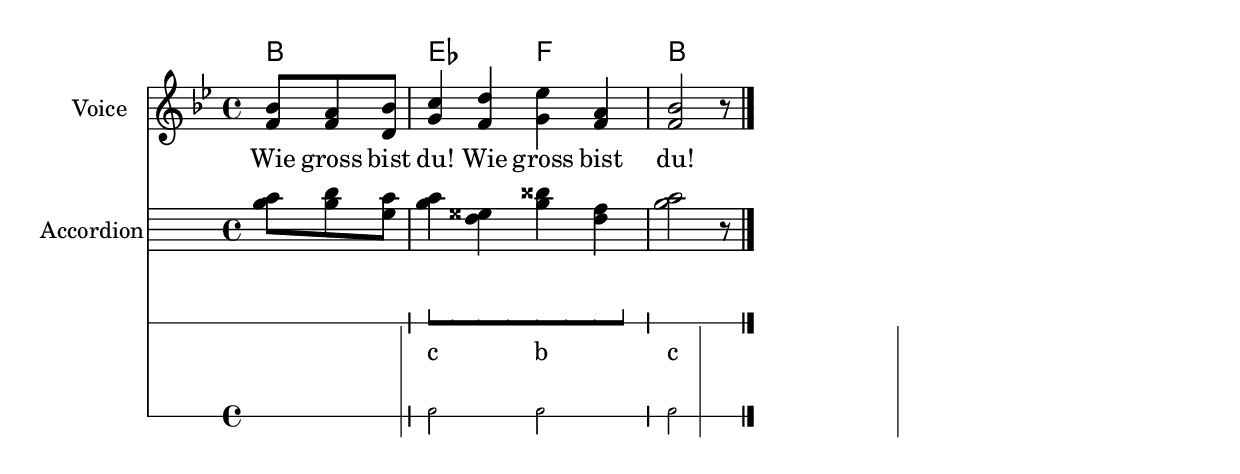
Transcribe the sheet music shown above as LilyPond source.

%% http://lsr.dsi.unimi.it/LSR/Item?id=311

%% LSR: Created on Sat Aug 17 2007 by ak
%% see : http://www.lilypond.org/doc/v2.18/Documentation/snippets/templates#templates-score-for-diatonic-accordion

verse = \lyricmode { Wie gross bist du! Wie gross bist du! }

harmonies = \new ChordNames \chordmode {
  \germanChords
  \set chordChanges = ##t
  bes8 bes8 bes8
  es2 f
  bes1
}

NoStem = { \hide Stem }
NoNoteHead = \hide NoteHead
ZeroBeam = \override Beam.positions = #'(0 . 0)

staffTabLine = \new Staff \with {
  \remove "Time_signature_engraver"
  \remove "Clef_engraver"
} {
  \override Staff.StaffSymbol.line-positions = #'(0)
  % Shows one horizontal line. The vertical line (simulating a bar-line) is simulated with a gridline
  \set Staff.midiInstrument = #"choir aahs"
  \key c \major
  \relative c''
  {
    % disable the following line to see the the noteheads while writing the song
    \NoNoteHead
    \override NoteHead.no-ledgers = ##t

    % The beam between 8th-notes is used to draw the push-line
    %How to fast write the push-lines:
    %  1. write repeatedly 'c c c c c c c c |' for the whole length of the song
    %  2. uncomment the line \NoNoteHead
    %  3. compile
    %  4. Mark the positions on which push/pull changes.
    %     In the score-picture click on the position the push- or pull-part starts
    %           (on the noteHead, the cursor will change to a hand-icon).
    %     The cursor in the source code will jump just at this position.
    %   a) If a push-part starts there, replace the 'c' by an 'e['
    %   b) If a pull-part starts there, replace the 'c' by an 's'
    %  5. Switch into 'overwrite-mode' by pressing the 'ins' key.
    %  6. For the pull-parts overwrite the 'c' with 's'
    %  7. For every push-part replace the last 'c' with 'e]'
    %        8. Switch into 'insert-mode' again
    %  9. At last it should look lik e.g. (s s e[ c | c c c c c c c c | c c c c c c e] s s)
    % 10. re-enable the line \NoNoteHead
    \autoBeamOff
    \ZeroBeam
    s8 s s e[ c c c c c c e] | s s s s s
  }
}

%{
%}

% Accordion melody in tabulator score
% 1. Place a copy of the piano melody below
% 2. Separate piano melody into pull- and push-parts according to the staffTabLine you've already made
% 3. For each line: Double the line. Remark the 1st one (Keeps unchanged as reference) and then change the second line using the transformation paper
%    or the macros 'conv2diaton push.bsh' and 'conv2diaton pull.bsh'
% Tips:
% - In jEdit Search & Replace mark the Option 'Keep Dialog'

AccordionTabTwoCBesDur = {
  % pull 1
  %<f' bes'>8 <f' a'>8 <d' bes'>8 |
  <g'' a''>8 <g'' b''>8 <e'' a''>8 |
  % push 2
  %<g' c''>4 <f' d''> <g' ees''> <f' a'> |
  <g'' a''>4 <d'' eisis''> <g'' bisis''> <d'' f''> |
  % pull 3
  % <f' bes'>2 r8 }
  <g'' a''>2 r8 }

AccordionTab= { \dynamicUp
  % 1. Place a copy of the piano melody above
  % 2. Separate piano melody into pull- and push-parts according to the staffTabLine you've already made
  % 3. For each line: Double the line. Remark the 1st one (Keeps unchanged as reference) and then
  %    change the second line using the transformation paper
  % Tips:
  % - In jEdit Search & Replace mark the Option 'Keep Dialog'
  % -
  \AccordionTabTwoCBesDur
}



\layout {
  \context {
    \Score
    % The vertical line (simulating a bar-line) in
    % the staffBassRhytm is a gridline
    \consists "Grid_line_span_engraver"
  }
  \context {
    \Staff
    \consists "Grid_point_engraver"
    gridInterval = #(ly:make-moment 4/4) % 4/4 - tact. How many beats per bar
    % The following line has to be adjusted O-F-T-E-N.
    \override GridPoint.Y-extent = #'(-2 . -21)
  }
  \context {
    \ChoirStaff
    \remove "System_start_delimiter_engraver"
  }
}

staffVoice = \new Staff = astaffvoice  {
  \time 4/4
  \set Staff.instrumentName = "Voice"
  \set Staff.midiInstrument = "voice oohs"
  \key bes \major
  \partial 8*3
  \clef treble
  {
    \context Voice = "melodyVoi"
    { <f' bes'>8 <f' a'>8 <d' bes'>8 | <g' c''>4 <f' d''> <g' es''> <f' a'> | <f' bes'>2 r8 }
    \bar "|."
  }
}

staffAccordionMel =
\new Staff  \with { \remove "Clef_engraver" } {
  \accidentalStyle forget %Set the accidentals (Vorzeichen) for each note,
  %do not remember them for the rest of the measure.
  \time 4/4
  \set Staff.instrumentName="Accordion"
  \set Staff.midiInstrument="voice oohs"
  \key c \major
  \clef treble
  { \AccordionTab \bar "|." }
}

AltOn =
#(define-music-function (parser location mag) (number?)
  #{ \override Stem.length = #(* 7.0 mag)
      \override NoteHead.font-size =
#(inexact->exact (* (/ 6.0 (log 2.0)) (log mag))) #})

AltOff = {
  \revert Stem.length
  \revert NoteHead.font-size
}

BassRhytm = {s4 s8 | c2 c2 | c2 s8 }
LyricBassRhythmI=  \lyricmode { c b | c }

staffBassRhytm =
\new Staff = staffbass \with { \remove "Clef_engraver" } {
  % This is not a RhythmicStaff  because it must be possible to append lyrics.

  \override Score.GridLine.extra-offset = #'( 13.0 . 0.0 ) % x.y
  \override Staff.StaffSymbol.line-positions = #'( 0 )
  % Shows one horizontal line. The vertical line (simulating a bar-line) is simulated by a grid
  % Search for 'grid' in this page to find all related functions
  \time 4/4
  {
    \context Voice = "VoiceBassRhytm"
    \stemDown \AltOn #0.6
    \relative c''
    {
      \BassRhytm
    }
    \AltOff
    \bar "|."
  }
}

\score {
  \new ChoirStaff <<
    \harmonies
    \staffVoice
    \context Lyrics = "lmelodyVoi"
      \with { alignBelowContext = astaffvoice }
      \lyricsto melodyVoi \verse
    \staffAccordionMel
    \staffTabLine
    \staffBassRhytm
    \context Lyrics = "lBassRhytmAboveI"
      \with { alignAboveContext = staffbass }
      \lyricsto VoiceBassRhytm \LyricBassRhythmI
  >>
}


% LSR: %%%%%%%%%%%%%%%%%%%%%%%%%%%%%%%%%%%%%%%%%%%%%%%%%%%%%%%%%%%%%%%%
% LSR: %                            APPENDIX                          %
% LSR: %     macro 'macro_conv2diaton_push.bsh' for jedit editor      %
% LSR: %%%%%%%%%%%%%%%%%%%%%%%%%%%%%%%%%%%%%%%%%%%%%%%%%%%%%%%%%%%%%%%%
% LSR:
% LSR: { 
% LSR: // original saved in 'Handorg_Adria_Diaton_III.xls'
% LSR: // Save this buffer, to the other recorded macros in the jedit editor
% LSR: // and the macro should appear in the
% LSR: // Macros menu.

% LSR: // /ak 17.8.07 This macro from converts lilypond piano notation into 
% LSR: // lilypond tabulator notation for the push-part (at the bottom the pull-part) of a diatonic accordion
% LSR: // It replaces the piano notes of the line where the cursor is by the accordion notation
% LSR:
% LSR: // Known issues: 1) A note at the end of line is not replaced
% LSR:
% LSR: textArea.goToEndOfWhiteSpace(false);
% LSR: textArea.goToStartOfWhiteSpace(true);
% LSR:
% LSR: String firstName, lastName; 

% LSR: int ReplaceTextInSelection(String sfind, String sreplace)
% LSR: {
% LSR: //MsgConcat = new StringBuffer(512);
% LSR: //MsgConcat.append("Ha");
% LSR:
% LSR: //Macros.message(view, "On that line replace \"" + sfind + "\" by \"" + sreplace+ "\"");
% LSR: SearchAndReplace.setSearchString(sfind.toString());
% LSR: SearchAndReplace.setReplaceString(sreplace.toString());
% LSR: SearchAndReplace.setBeanShellReplace(false);
% LSR: SearchAndReplace.setIgnoreCase(true);
% LSR: SearchAndReplace.replace(view);
% LSR: SearchAndReplace.setRegexp(true);
% LSR: return 1;
% LSR: }
% LSR:
% LSR:
% LSR: String % LSR: smainfind;
% LSR: String smainrepl;
% LSR:
% LSR:
% LSR: // Push-part tmp
% LSR: smainfind="(\\s|^|<|\\{)(c,)([^\'^is^es])"; smainrepl="$1tmpd\'-.$3"; ReplaceTextInSelection( % LSR: smainfind, smainrepl );
% LSR: smainfind="(\\s|^|<|\\{)(cis,)([^\'^is^es])"; smainrepl="$1tmpr-.$3"; ReplaceTextInSelection( % LSR: smainfind, smainrepl );
% LSR: smainfind="(\\s|^|<|\\{)(des,)([^\'^is^es])"; smainrepl="$1tmpr-.$3"; ReplaceTextInSelection( % LSR: smainfind, smainrepl );
% LSR: smainfind="(\\s|^|<|\\{)(d,)([^\'^is^es])"; smainrepl="$1tmpbisis-.$3"; ReplaceTextInSelection( % LSR: smainfind, smainrepl );
% LSR: smainfind="(\\s|^|<|\\{)(dis,)([^\'^is^es])"; smainrepl="$1tmpdisis\'-.$3"; ReplaceTextInSelection( % LSR: smainfind, smainrepl );
% LSR: smainfind="(\\s|^|<|\\{)(ees,)([^\'^is^es])"; smainrepl="$1tmpdisis\'-.$3"; ReplaceTextInSelection( % LSR: smainfind, smainrepl );
% LSR: smainfind="(\\s|^|<|\\{)(e,)([^\'^is^es])"; smainrepl="$1tmpg$3"; ReplaceTextInSelection( % LSR: smainfind, smainrepl );
% LSR: smainfind="(\\s|^|<|\\{)(f,)([^\'^is^es])"; smainrepl="$1tmpf$3"; ReplaceTextInSelection( % LSR: smainfind, smainrepl );
% LSR: smainfind="(\\s|^|<|\\{)(fis,)([^\'^is^es])"; smainrepl="$1tmpe$3"; ReplaceTextInSelection( % LSR: smainfind, smainrepl );
% LSR: smainfind="(\\s|^|<|\\{)(ges,)([^\'^is^es])"; smainrepl="$1tmpe$3"; ReplaceTextInSelection( % LSR: smainfind, smainrepl );
% LSR: smainfind="(\\s|^|<|\\{)(g,)([^\'^is^es])"; smainrepl="$1tmpb$3"; ReplaceTextInSelection( % LSR: smainfind, smainrepl );
% LSR: smainfind="(\\s|^|<|\\{)(gis,)([^\'^is^es])"; smainrepl="$1tmpr-.$3"; ReplaceTextInSelection( % LSR: smainfind, smainrepl );
% LSR: smainfind="(\\s|^|<|\\{)(aes,)([^\'^is^es])"; smainrepl="$1tmpr-.$3"; ReplaceTextInSelection( % LSR: smainfind, smainrepl );
% LSR: smainfind="(\\s|^|<|\\{)(a,)([^\'^is^es])"; smainrepl="$1tmpa$3"; ReplaceTextInSelection( % LSR: smainfind, smainrepl );
% LSR: smainfind="(\\s|^|<|\\{)(ais,)([^\'^is^es])"; smainrepl="$1tmpfisis\'-.$3"; ReplaceTextInSelection( % LSR: smainfind, smainrepl );
% LSR: smainfind="(\\s|^|<|\\{)(bes,)([^\'^is^es])"; smainrepl="$1tmpfisis\'-.$3"; ReplaceTextInSelection( % LSR: smainfind, smainrepl );
% LSR: smainfind="(\\s|^|<|\\{)(b,)([^\'^is^es])"; smainrepl="$1tmpr-.$3"; ReplaceTextInSelection( % LSR: smainfind, smainrepl );
% LSR: smainfind="(\\s|^|<|\\{)(c)([^\'^is^es])"; smainrepl="$1tmpd\'-.$3"; ReplaceTextInSelection( % LSR: smainfind, smainrepl );
% LSR: smainfind="(\\s|^|<|\\{)(cis)([^\'^is^es])"; smainrepl="$1tmpr-.$3"; ReplaceTextInSelection( % LSR: smainfind, smainrepl );
% LSR: smainfind="(\\s|^|<|\\{)(des)([^\'^is^es])"; smainrepl="$1tmpr-.$3"; ReplaceTextInSelection( % LSR: smainfind, smainrepl );
% LSR: smainfind="(\\s|^|<|\\{)(d)([^\'^is^es])"; smainrepl="$1tmpbisis$3"; ReplaceTextInSelection( % LSR: smainfind, smainrepl );
% LSR: smainfind="(\\s|^|<|\\{)(dis)([^\'^is^es])"; smainrepl="$1tmpdisis\'$3"; ReplaceTextInSelection( % LSR: smainfind, smainrepl );
% LSR: smainfind="(\\s|^|<|\\{)(ees)([^\'^is^es])"; smainrepl="$1tmpdisis\'$3"; ReplaceTextInSelection( % LSR: smainfind, smainrepl );
% LSR: smainfind="(\\s|^|<|\\{)(e)([^\'^is^es])"; smainrepl="$1tmpf\'$3"; ReplaceTextInSelection( % LSR: smainfind, smainrepl );
% LSR: smainfind="(\\s|^|<|\\{)(f)([^\'^is^es])"; smainrepl="$1tmpe\'$3"; ReplaceTextInSelection( % LSR: smainfind, smainrepl );
% LSR: smainfind="(\\s|^|<|\\{)(fis)([^\'^is^es])"; smainrepl="$1tmpaisis\'$3"; ReplaceTextInSelection( % LSR: smainfind, smainrepl );
% LSR: smainfind="(\\s|^|<|\\{)(ges)([^\'^is^es])"; smainrepl="$1tmpaisis\'$3"; ReplaceTextInSelection( % LSR: smainfind, smainrepl );
% LSR: smainfind="(\\s|^|<|\\{)(g)([^\'^is^es])"; smainrepl="$1tmpa\'$3"; ReplaceTextInSelection( % LSR: smainfind, smainrepl );
% LSR: smainfind="(\\s|^|<|\\{)(gis)([^\'^is^es])"; smainrepl="$1tmpr-.$3"; ReplaceTextInSelection( % LSR: smainfind, smainrepl );
% LSR: smainfind="(\\s|^|<|\\{)(aes)([^\'^is^es])"; smainrepl="$1tmpr-.$3"; ReplaceTextInSelection( % LSR: smainfind, smainrepl );
% LSR: smainfind="(\\s|^|<|\\{)(a)([^\'^is^es])"; smainrepl="$1tmpg\'$3"; ReplaceTextInSelection( % LSR: smainfind, smainrepl );
% LSR: smainfind="(\\s|^|<|\\{)(ais)([^\'^is^es])"; smainrepl="$1tmpfisis\'$3"; ReplaceTextInSelection( % LSR: smainfind, smainrepl );
% LSR: smainfind="(\\s|^|<|\\{)(bes)([^\'^is^es])"; smainrepl="$1tmpfisis\'$3"; ReplaceTextInSelection( % LSR: smainfind, smainrepl );
% LSR: smainfind="(\\s|^|<|\\{)(b)([^\'^is^es])"; smainrepl="$1tmpr$3"; ReplaceTextInSelection( % LSR: smainfind, smainrepl );
% LSR: smainfind="(\\s|^|<|\\{)(c\')([^\'^is^es])"; smainrepl="$1tmpb\'-.$3"; ReplaceTextInSelection( % LSR: smainfind, smainrepl );
% LSR: smainfind="(\\s|^|<|\\{)(cis\')([^\'^is^es])"; smainrepl="$1tmpr-.$3"; ReplaceTextInSelection( % LSR: smainfind, smainrepl );
% LSR: smainfind="(\\s|^|<|\\{)(des\')([^\'^is^es])"; smainrepl="$1tmpr-.$3"; ReplaceTextInSelection( % LSR: smainfind, smainrepl );
% LSR: smainfind="(\\s|^|<|\\{)(d\')([^\'^is^es])"; smainrepl="$1tmpeisis\'\'$3"; ReplaceTextInSelection( % LSR: smainfind, smainrepl );
% LSR: smainfind="(\\s|^|<|\\{)(dis\')([^\'^is^es])"; smainrepl="$1tmpcisis\'\'$3"; ReplaceTextInSelection( % LSR: smainfind, smainrepl );
% LSR: smainfind="(\\s|^|<|\\{)(ees\')([^\'^is^es])"; smainrepl="$1tmpcisis\'\'$3"; ReplaceTextInSelection( % LSR: smainfind, smainrepl );
% LSR: smainfind="(\\s|^|<|\\{)(e\')([^\'^is^es])"; smainrepl="$1tmpe\'\'$3"; ReplaceTextInSelection( % LSR: smainfind, smainrepl );
% LSR: smainfind="(\\s|^|<|\\{)(f\')([^\'^is^es])"; smainrepl="$1tmpd\'\'$3"; ReplaceTextInSelection( % LSR: smainfind, smainrepl );
% LSR: smainfind="(\\s|^|<|\\{)(fis\')([^\'^is^es])"; smainrepl="$1tmpgisis\'\'$3"; ReplaceTextInSelection( % LSR: smainfind, smainrepl );
% LSR: smainfind="(\\s|^|<|\\{)(ges\')([^\'^is^es])"; smainrepl="$1tmpgisis\'\'$3"; ReplaceTextInSelection( % LSR: smainfind, smainrepl );
% LSR: smainfind="(\\s|^|<|\\{)(g\')([^\'^is^es])"; smainrepl="$1tmpg\'\'$3"; ReplaceTextInSelection( % LSR: smainfind, smainrepl );
% LSR: smainfind="(\\s|^|<|\\{)(gis\')([^\'^is^es])"; smainrepl="$1tmpr-.$3"; ReplaceTextInSelection( % LSR: smainfind, smainrepl );
% LSR: smainfind="(\\s|^|<|\\{)(as\')([^\'^is^es])"; smainrepl="$1tmpr-.$3"; ReplaceTextInSelection( % LSR: smainfind, smainrepl );
% LSR: smainfind="(\\s|^|<|\\{)(a\')([^\'^is^es])"; smainrepl="$1tmpf\'\'$3"; ReplaceTextInSelection( % LSR: smainfind, smainrepl );
% LSR: smainfind="(\\s|^|<|\\{)(ais\')([^\'^is^es])"; smainrepl="$1tmpfisis\'-.$3"; ReplaceTextInSelection( % LSR: smainfind, smainrepl );
% LSR: smainfind="(\\s|^|<|\\{)(bes\')([^\'^is^es])"; smainrepl="$1tmpfisis\'-.$3"; ReplaceTextInSelection( % LSR: smainfind, smainrepl );
% LSR: smainfind="(\\s|^|<|\\{)(b\')([^\'^is^es])"; smainrepl="$1tmpr-.$3"; ReplaceTextInSelection( % LSR: smainfind, smainrepl );
% LSR: smainfind="(\\s|^|<|\\{)(c\'\')([^\'^is^es])"; smainrepl="$1tmpa\'\'-.$3"; ReplaceTextInSelection( % LSR: smainfind, smainrepl );
% LSR: smainfind="(\\s|^|<|\\{)(cis\'\')([^\'^is^es])"; smainrepl="$1tmpr-.$3"; ReplaceTextInSelection( % LSR: smainfind, smainrepl );
% LSR: smainfind="(\\s|^|<|\\{)(des\'\')([^\'^is^es])"; smainrepl="$1tmpr-.$3"; ReplaceTextInSelection( % LSR: smainfind, smainrepl );
% LSR: smainfind="(\\s|^|<|\\{)(d\'\')([^\'^is^es])"; smainrepl="$1tmpeisis\'\'-.$3"; ReplaceTextInSelection( % LSR: smainfind, smainrepl );
% LSR: smainfind="(\\s|^|<|\\{)(dis\'\')([^\'^is^es])"; smainrepl="$1tmpbisis\'\'$3"; ReplaceTextInSelection( % LSR: smainfind, smainrepl );
% LSR: smainfind="(\\s|^|<|\\{)(ees\'\')([^\'^is^es])"; smainrepl="$1tmpbisis\'\'$3"; ReplaceTextInSelection( % LSR: smainfind, smainrepl );
% LSR: smainfind="(\\s|^|<|\\{)(e\'\')([^\'^is^es])"; smainrepl="$1tmpd\'\'\'$3"; ReplaceTextInSelection( % LSR: smainfind, smainrepl );
% LSR: smainfind="(\\s|^|<|\\{)(f\'\')([^\'^is^es])"; smainrepl="$1tmpc\'\'\'$3"; ReplaceTextInSelection( % LSR: smainfind, smainrepl );
% LSR: smainfind="(\\s|^|<|\\{)(fis\'\')([^\'^is^es])"; smainrepl="$1tmpgisis\'\'-.$3"; ReplaceTextInSelection( % LSR: smainfind, smainrepl );
% LSR: smainfind="(\\s|^|<|\\{)(ges\'\')([^\'^is^es])"; smainrepl="$1tmpgisis\'\'-.$3"; ReplaceTextInSelection( % LSR: smainfind, smainrepl );
% LSR: smainfind="(\\s|^|<|\\{)(g\'\')([^\'^is^es])"; smainrepl="$1tmpf\'\'\'$3"; ReplaceTextInSelection( % LSR: smainfind, smainrepl );
% LSR: smainfind="(\\s|^|<|\\{)(gis\'\')([^\'^is^es])"; smainrepl="$1tmpr-.$3"; ReplaceTextInSelection( % LSR: smainfind, smainrepl );
% LSR: smainfind="(\\s|^|<|\\{)(aes\'\')([^\'^is^es])"; smainrepl="$1tmpr-.$3"; ReplaceTextInSelection( % LSR: smainfind, smainrepl );
% LSR: smainfind="(\\s|^|<|\\{)(a\'\')([^\'^is^es])"; smainrepl="$1tmpe\'\'\'$3"; ReplaceTextInSelection( % LSR: smainfind, smainrepl );
% LSR: smainfind="(\\s|^|<|\\{)(ais\'\')([^\'^is^es])"; smainrepl="$1tmpr-.$3"; ReplaceTextInSelection( % LSR: smainfind, smainrepl );
% LSR: smainfind="(\\s|^|<|\\{)(bes\'\')([^\'^is^es])"; smainrepl="$1tmpr-.$3"; ReplaceTextInSelection( % LSR: smainfind, smainrepl );
% LSR: smainfind="(\\s|^|<|\\{)(b\'\')([^\'^is^es])"; smainrepl="$1tmpr-.$3"; ReplaceTextInSelection( % LSR: smainfind, smainrepl );

% LSR: smainfind="(\\s|^|<|\\{)(tmp)()"; smainrepl="$1$3"; ReplaceTextInSelection( % LSR: smainfind, smainrepl );
% LSR: */
% LSR:
% LSR: /*
% LSR: // Pull-part tmp
% LSR: smainfind="(\\s|^|<|\\{)(c,)([^\'^is^es])"; smainrepl="$1tmpa-.$3"; ReplaceTextInSelection( % LSR: smainfind, smainrepl );
% LSR: smainfind="(\\s|^|<|\\{)(cis,)([^\'^is^es])"; smainrepl="$1tmpdisis\'-.$3"; ReplaceTextInSelection( % LSR: smainfind, smainrepl );
% LSR: smainfind="(\\s|^|<|\\{)(des,)([^\'^is^es])"; smainrepl="$1tmpdisis\'-.$3"; ReplaceTextInSelection( % LSR: smainfind, smainrepl );
% LSR: smainfind="(\\s|^|<|\\{)(d,)([^\'^is^es])"; smainrepl="$1tmpd\'-.$3"; ReplaceTextInSelection( % LSR: smainfind, smainrepl );
% LSR: smainfind="(\\s|^|<|\\{)(dis,)([^\'^is^es])"; smainrepl="$1tmpbisis-.$3"; ReplaceTextInSelection( % LSR: smainfind, smainrepl );
% LSR: smainfind="(\\s|^|<|\\{)(ees,)([^\'^is^es])"; smainrepl="$1tmpbisis-.$3"; ReplaceTextInSelection( % LSR: smainfind, smainrepl );
% LSR: smainfind="(\\s|^|<|\\{)(e,)([^\'^is^es])"; smainrepl="$1tmpc\'-.$3"; ReplaceTextInSelection( % LSR: smainfind, smainrepl );
% LSR: smainfind="(\\s|^|<|\\{)(f,)([^\'^is^es])"; smainrepl="$1tmpf\'-.$3"; ReplaceTextInSelection( % LSR: smainfind, smainrepl );
% LSR: smainfind="(\\s|^|<|\\{)(fis,)([^\'^is^es])"; smainrepl="$1tmpfisis\'-.$3"; ReplaceTextInSelection( % LSR: smainfind, smainrepl );
% LSR: smainfind="(\\s|^|<|\\{)(ges,)([^\'^is^es])"; smainrepl="$1tmpfisis\'-.$3"; ReplaceTextInSelection( % LSR: smainfind, smainrepl );
% LSR: smainfind="(\\s|^|<|\\{)(g,)([^\'^is^es])"; smainrepl="$1tmpg$3"; ReplaceTextInSelection( % LSR: smainfind, smainrepl );
% LSR: smainfind="(\\s|^|<|\\{)(gis,)([^\'^is^es])"; smainrepl="$1tmpe$3"; ReplaceTextInSelection( % LSR: smainfind, smainrepl );
% LSR: smainfind="(\\s|^|<|\\{)(aes,)([^\'^is^es])"; smainrepl="$1tmpe$3"; ReplaceTextInSelection( % LSR: smainfind, smainrepl );
% LSR: smainfind="(\\s|^|<|\\{)(a,)([^\'^is^es])"; smainrepl="$1tmpr-.$3"; ReplaceTextInSelection( % LSR: smainfind, smainrepl );
% LSR: smainfind="(\\s|^|<|\\{)(ais,)([^\'^is^es])"; smainrepl="$1tmpf$3"; ReplaceTextInSelection( % LSR: smainfind, smainrepl );
% LSR: smainfind="(\\s|^|<|\\{)(bes,)([^\'^is^es])"; smainrepl="$1tmpf$3"; ReplaceTextInSelection( % LSR: smainfind, smainrepl );
% LSR: smainfind="(\\s|^|<|\\{)(b,)([^\'^is^es])"; smainrepl="$1tmpb$3"; ReplaceTextInSelection( % LSR: smainfind, smainrepl );
% LSR: smainfind="(\\s|^|<|\\{)(c)([^\'^is^es])"; smainrepl="$1tmpa$3"; ReplaceTextInSelection( % LSR: smainfind, smainrepl );
% LSR: smainfind="(\\s|^|<|\\{)(cis)([^\'^is^es])"; smainrepl="$1tmpdisis\'$3"; ReplaceTextInSelection( % LSR: smainfind, smainrepl );
% LSR: smainfind="(\\s|^|<|\\{)(des)([^\'^is^es])"; smainrepl="$1tmpdisis\'$3"; ReplaceTextInSelection( % LSR: smainfind, smainrepl );
% LSR: smainfind="(\\s|^|<|\\{)(d)([^\'^is^es])"; smainrepl="$1tmpd\'$3"; ReplaceTextInSelection( % LSR: smainfind, smainrepl );
% LSR: smainfind="(\\s|^|<|\\{)(dis)([^\'^is^es])"; smainrepl="$1tmpbisis$3"; ReplaceTextInSelection( % LSR: smainfind, smainrepl );
% LSR: smainfind="(\\s|^|<|\\{)(ees)([^\'^is^es])"; smainrepl="$1tmpbisis$3"; ReplaceTextInSelection( % LSR: smainfind, smainrepl );
% LSR: smainfind="(\\s|^|<|\\{)(e)([^\'^is^es])"; smainrepl="$1tmpc\'$3"; ReplaceTextInSelection( % LSR: smainfind, smainrepl );
% LSR: smainfind="(\\s|^|<|\\{)(f)([^\'^is^es])"; smainrepl="$1tmpf\'$3"; ReplaceTextInSelection( % LSR: smainfind, smainrepl );
% LSR: smainfind="(\\s|^|<|\\{)(fis)([^\'^is^es])"; smainrepl="$1tmpfisis\'$3"; ReplaceTextInSelection( % LSR: smainfind, smainrepl );
% LSR: smainfind="(\\s|^|<|\\{)(ges)([^\'^is^es])"; smainrepl="$1tmpfisis\'$3"; ReplaceTextInSelection( % LSR: smainfind, smainrepl );
% LSR: smainfind="(\\s|^|<|\\{)(g)([^\'^is^es])"; smainrepl="$1tmpe\'$3"; ReplaceTextInSelection( % LSR: smainfind, smainrepl );
% LSR: smainfind="(\\s|^|<|\\{)(gis)([^\'^is^es])"; smainrepl="$1tmpaisis\'$3"; ReplaceTextInSelection( % LSR: smainfind, smainrepl );
% LSR: smainfind="(\\s|^|<|\\{)(aes)([^\'^is^es])"; smainrepl="$1tmpaisis\'$3"; ReplaceTextInSelection( % LSR: smainfind, smainrepl );
% LSR: smainfind="(\\s|^|<|\\{)(a)([^\'^is^es])"; smainrepl="$1tmpa\'$3"; ReplaceTextInSelection( % LSR: smainfind, smainrepl );
% LSR: smainfind="(\\s|^|<|\\{)(ais)([^\'^is^es])"; smainrepl="$1tmpg\'$3"; ReplaceTextInSelection( % LSR: smainfind, smainrepl );
% LSR: smainfind="(\\s|^|<|\\{)(bes)([^\'^is^es])"; smainrepl="$1tmpg\'$3"; ReplaceTextInSelection( % LSR: smainfind, smainrepl );
% LSR: smainfind="(\\s|^|<|\\{)(b)([^\'^is^es])"; smainrepl="$1tmpc\'\'$3"; ReplaceTextInSelection( % LSR: smainfind, smainrepl );
% LSR: smainfind="(\\s|^|<|\\{)(c\')([^\'^is^es])"; smainrepl="$1tmpb\'$3"; ReplaceTextInSelection( % LSR: smainfind, smainrepl );
% LSR: smainfind="(\\s|^|<|\\{)(cis\')([^\'^is^es])"; smainrepl="$1tmpcisis\'\'$3"; ReplaceTextInSelection( % LSR: smainfind, smainrepl );
% LSR: smainfind="(\\s|^|<|\\{)(des\')([^\'^is^es])"; smainrepl="$1tmpcisis\'\'$3"; ReplaceTextInSelection( % LSR: smainfind, smainrepl );
% LSR: smainfind="(\\s|^|<|\\{)(d\')([^\'^is^es])"; smainrepl="$1tmpe\'\'$3"; ReplaceTextInSelection( % LSR: smainfind, smainrepl );
% LSR: smainfind="(\\s|^|<|\\{)(dis\')([^\'^is^es])"; smainrepl="$1tmpeisis\'\'$3"; ReplaceTextInSelection( % LSR: smainfind, smainrepl );
% LSR: smainfind="(\\s|^|<|\\{)(ees\')([^\'^is^es])"; smainrepl="$1tmpeisis\'\'$3"; ReplaceTextInSelection( % LSR: smainfind, smainrepl );
% LSR: smainfind="(\\s|^|<|\\{)(e\')([^\'^is^es])"; smainrepl="$1tmpd\'\'$3"; ReplaceTextInSelection( % LSR: smainfind, smainrepl );
% LSR: smainfind="(\\s|^|<|\\{)(f\')([^\'^is^es])"; smainrepl="$1tmpg\'\'$3"; ReplaceTextInSelection( % LSR: smainfind, smainrepl );
% LSR: smainfind="(\\s|^|<|\\{)(fis\')([^\'^is^es])"; smainrepl="$1tmpfisis\'-.$3"; ReplaceTextInSelection( % LSR: smainfind, smainrepl );
% LSR: smainfind="(\\s|^|<|\\{)(ges\')([^\'^is^es])"; smainrepl="$1tmpfisis\'-.$3"; ReplaceTextInSelection( % LSR: smainfind, smainrepl );
% LSR: smainfind="(\\s|^|<|\\{)(g\')([^\'^is^es])"; smainrepl="$1tmpf\'\'$3"; ReplaceTextInSelection( % LSR: smainfind, smainrepl );
% LSR: smainfind="(\\s|^|<|\\{)(gis\')([^\'^is^es])"; smainrepl="$1tmpgisis\'\'$3"; ReplaceTextInSelection( % LSR: smainfind, smainrepl );
% LSR: smainfind="(\\s|^|<|\\{)(aes\')([^\'^is^es])"; smainrepl="$1tmpgisis\'\'$3"; ReplaceTextInSelection( % LSR: smainfind, smainrepl );
% LSR: smainfind="(\\s|^|<|\\{)(a\')([^\'^is^es])"; smainrepl="$1tmpb\'\'$3"; ReplaceTextInSelection( % LSR: smainfind, smainrepl );
% LSR: smainfind="(\\s|^|<|\\{)(ais\')([^\'^is^es])"; smainrepl="$1tmpa\'\'$3"; ReplaceTextInSelection( % LSR: smainfind, smainrepl );
% LSR: smainfind="(\\s|^|<|\\{)(bes\')([^\'^is^es])"; smainrepl="$1tmpa\'\'$3"; ReplaceTextInSelection( % LSR: smainfind, smainrepl );
% LSR: smainfind="(\\s|^|<|\\{)(b\')([^\'^is^es])"; smainrepl="$1tmpd\'\'\'$3"; ReplaceTextInSelection( % LSR: smainfind, smainrepl );
% LSR: smainfind="(\\s|^|<|\\{)(c\'\')([^\'^is^es])"; smainrepl="$1tmpf\'\'\'$3"; ReplaceTextInSelection( % LSR: smainfind, smainrepl );
% LSR: smainfind="(\\s|^|<|\\{)(cis\'\')([^\'^is^es])"; smainrepl="$1tmpbisis\'\'$3"; ReplaceTextInSelection( % LSR: smainfind, smainrepl );
% LSR: smainfind="(\\s|^|<|\\{)(des\'\')([^\'^is^es])"; smainrepl="$1tmpbisis\'\'$3"; ReplaceTextInSelection( % LSR: smainfind, smainrepl );
% LSR: smainfind="(\\s|^|<|\\{)(d\'\')([^\'^is^es])"; smainrepl="$1tmpc\'\'\'$3"; ReplaceTextInSelection( % LSR: smainfind, smainrepl );
% LSR: smainfind="(\\s|^|<|\\{)(dis\'\')([^\'^is^es])"; smainrepl="$1tmpeisis\'\'-.$3"; ReplaceTextInSelection( % LSR: smainfind, smainrepl );
% LSR: smainfind="(\\s|^|<|\\{)(ees\'\')([^\'^is^es])"; smainrepl="$1tmpeisis\'\'-.$3"; ReplaceTextInSelection( % LSR: smainfind, smainrepl );
% LSR: smainfind="(\\s|^|<|\\{)(e\'\')([^\'^is^es])"; smainrepl="$1tmpe\'\'\'$3"; ReplaceTextInSelection( % LSR: smainfind, smainrepl );
% LSR: smainfind="(\\s|^|<|\\{)(f\'\')([^\'^is^es])"; smainrepl="$1tmpg\'\'-.$3"; ReplaceTextInSelection( % LSR: smainfind, smainrepl );
% LSR: smainfind="(\\s|^|<|\\{)(fis\'\')([^\'^is^es])"; smainrepl="$1tmpr-.$3"; ReplaceTextInSelection( % LSR: smainfind, smainrepl );
% LSR: smainfind="(\\s|^|<|\\{)(ges\'\')([^\'^is^es])"; smainrepl="$1tmpr-.$3"; ReplaceTextInSelection( % LSR: smainfind, smainrepl );
% LSR: smainfind="(\\s|^|<|\\{)(g\'\')([^\'^is^es])"; smainrepl="$1tmpf\'\'-.$3"; ReplaceTextInSelection( % LSR: smainfind, smainrepl );
% LSR: smainfind="(\\s|^|<|\\{)(gis\'\')([^\'^is^es])"; smainrepl="$1tmpgisis\'\'-.$3"; ReplaceTextInSelection( % LSR: smainfind, smainrepl );
% LSR: smainfind="(\\s|^|<|\\{)(aes\'\')([^\'^is^es])"; smainrepl="$1tmpgisis\'\'-.$3"; ReplaceTextInSelection( % LSR: smainfind, smainrepl );
% LSR: smainfind="(\\s|^|<|\\{)(a\'\')([^\'^is^es])"; smainrepl="$1tmpb\'\'-.$3"; ReplaceTextInSelection( % LSR: smainfind, smainrepl );
% LSR: smainfind="(\\s|^|<|\\{)(ais\'\')([^\'^is^es])"; smainrepl="$1tmpa\'\'$3"; ReplaceTextInSelection( % LSR: smainfind, smainrepl );
% LSR: smainfind="(\\s|^|<|\\{)(bes\'\')([^\'^is^es])"; smainrepl="$1tmpa\'\'$3"; ReplaceTextInSelection( % LSR: smainfind, smainrepl );
% LSR: smainfind="(\\s|^|<|\\{)(b\'\')([^\'^is^es])"; smainrepl="$1tmpd\'\'\'-.$3"; ReplaceTextInSelection( % LSR: smainfind, smainrepl );
% LSR: smainfind="(\\s|^|<|\\{)(tmp)()"; smainrepl="$1$3"; ReplaceTextInSelection( % LSR: smainfind, smainrepl );
% LSR: */
%}



